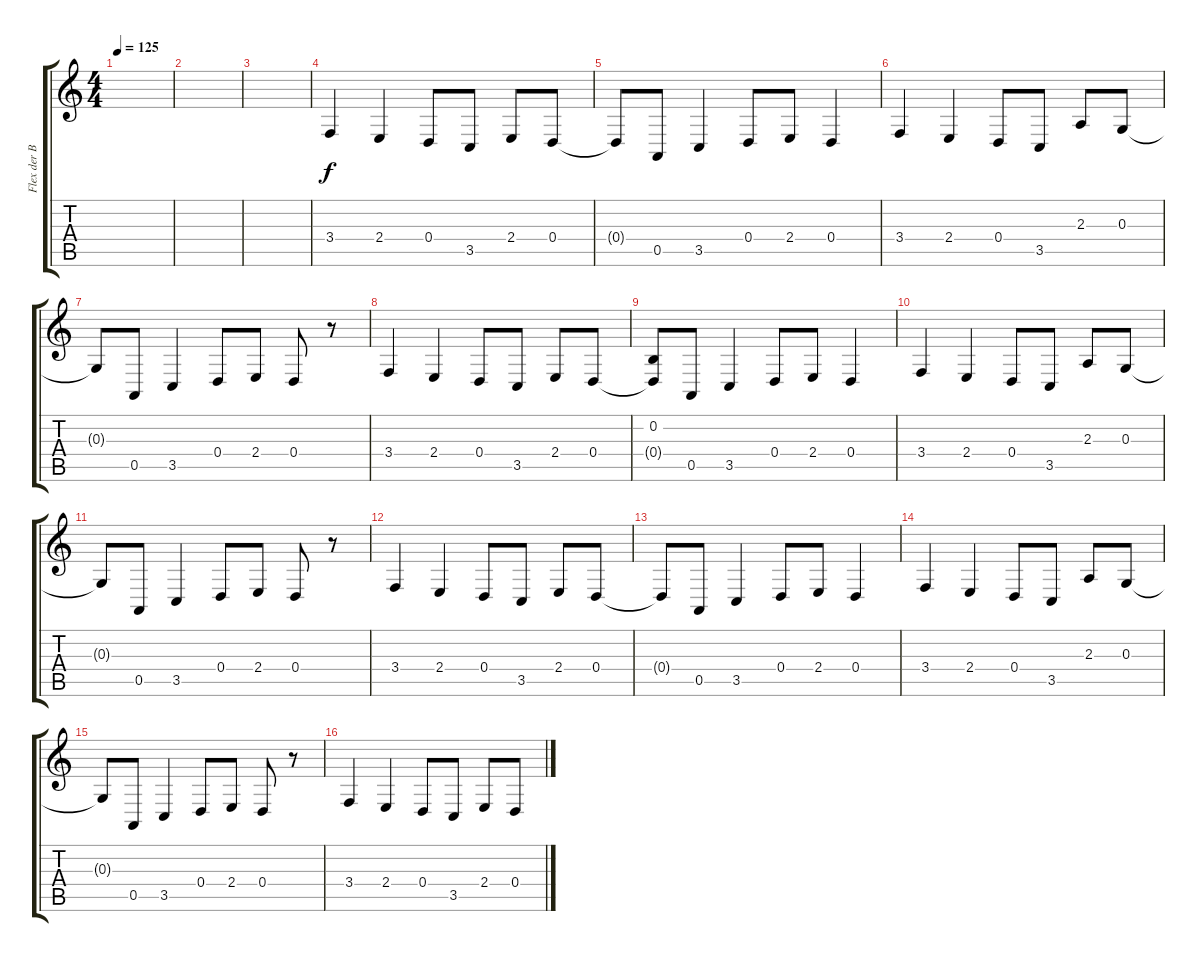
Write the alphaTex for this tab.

\track ("Flex der Biegsame(Drehleier)" "Flex der B") {instrument viola}
\staff {score tabs}
\tuning (E4 B3 G3 D3 A2 E2) {hide}
\ts (4 4)
\tempo 125
\clef g2
\ks c
|
|
|
3.4.4 2.4.4 0.4.8 3.5.8 2.4.8 0.4.8 |
0.4{t}.8 0.5.8 3.5.4 0.4.8 2.4.8 0.4.4 |
3.4.4 2.4.4 0.4.8 3.5.8 2.3.8 0.3.8 |
0.3{t}.8 0.5.8 3.5.4 0.4.8 2.4.8 0.4.8 r.8 |
3.4.4 2.4.4 0.4.8 3.5.8 2.4.8 0.4.8 |
(0.2 0.4{t}).8 0.5.8 3.5.4 0.4.8 2.4.8 0.4.4 |
3.4.4 2.4.4 0.4.8 3.5.8 2.3.8 0.3.8 |
0.3{t}.8 0.5.8 3.5.4 0.4.8 2.4.8 0.4.8 r.8 |
3.4.4 2.4.4 0.4.8 3.5.8 2.4.8 0.4.8 |
0.4{t}.8 0.5.8 3.5.4 0.4.8 2.4.8 0.4.4 |
3.4.4 2.4.4 0.4.8 3.5.8 2.3.8 0.3.8 |
0.3{t}.8 0.5.8 3.5.4 0.4.8 2.4.8 0.4.8 r.8 |
3.4.4 2.4.4 0.4.8 3.5.8 2.4.8 0.4.8
